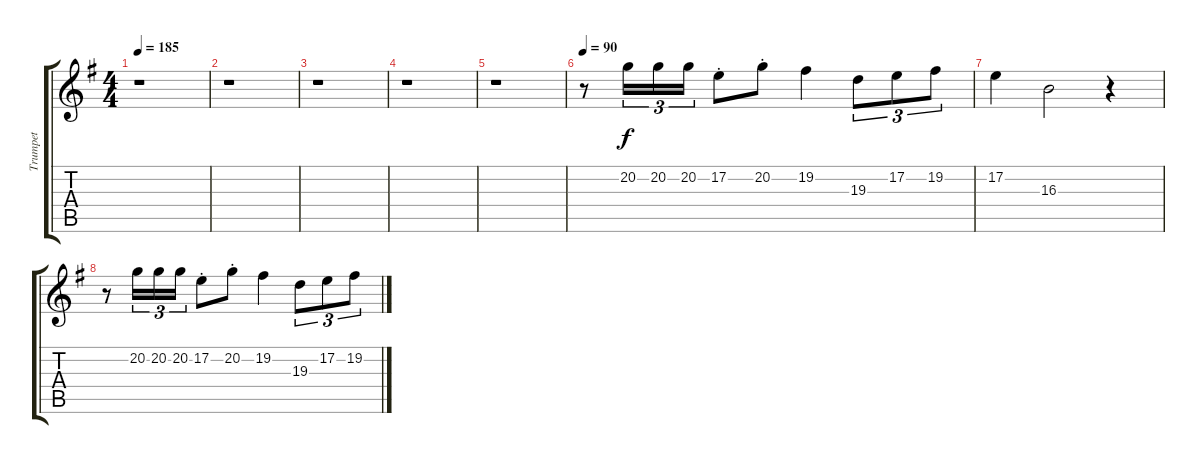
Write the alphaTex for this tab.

\track ("Trumpet" "Trumpet") {instrument trumpet}
\staff {score tabs}
\tuning (E4 B3 G3 D3 A2 E2) {hide}
\ts (4 4)
\tempo 185
\clef g2
\ks eminor
r.1{dy f} |
r.1 |
r.1 |
r.1 |
r.1 |
\tempo 90
r.8 20.2.16{tu (3 2)} 20.2.16{tu (3 2)} 20.2.16{tu (3 2)} 17.2{st}.8 20.2{st}.8 19.2.4 19.3.8{tu (3 2)} 17.2.8{tu (3 2)} 19.2.8{tu (3 2)} |
17.2.4 16.3.2 r.4 |
r.8 20.2.16{tu (3 2)} 20.2.16{tu (3 2)} 20.2.16{tu (3 2)} 17.2{st}.8 20.2{st}.8 19.2.4 19.3.8{tu (3 2)} 17.2.8{tu (3 2)} 19.2.8{tu (3 2)}
